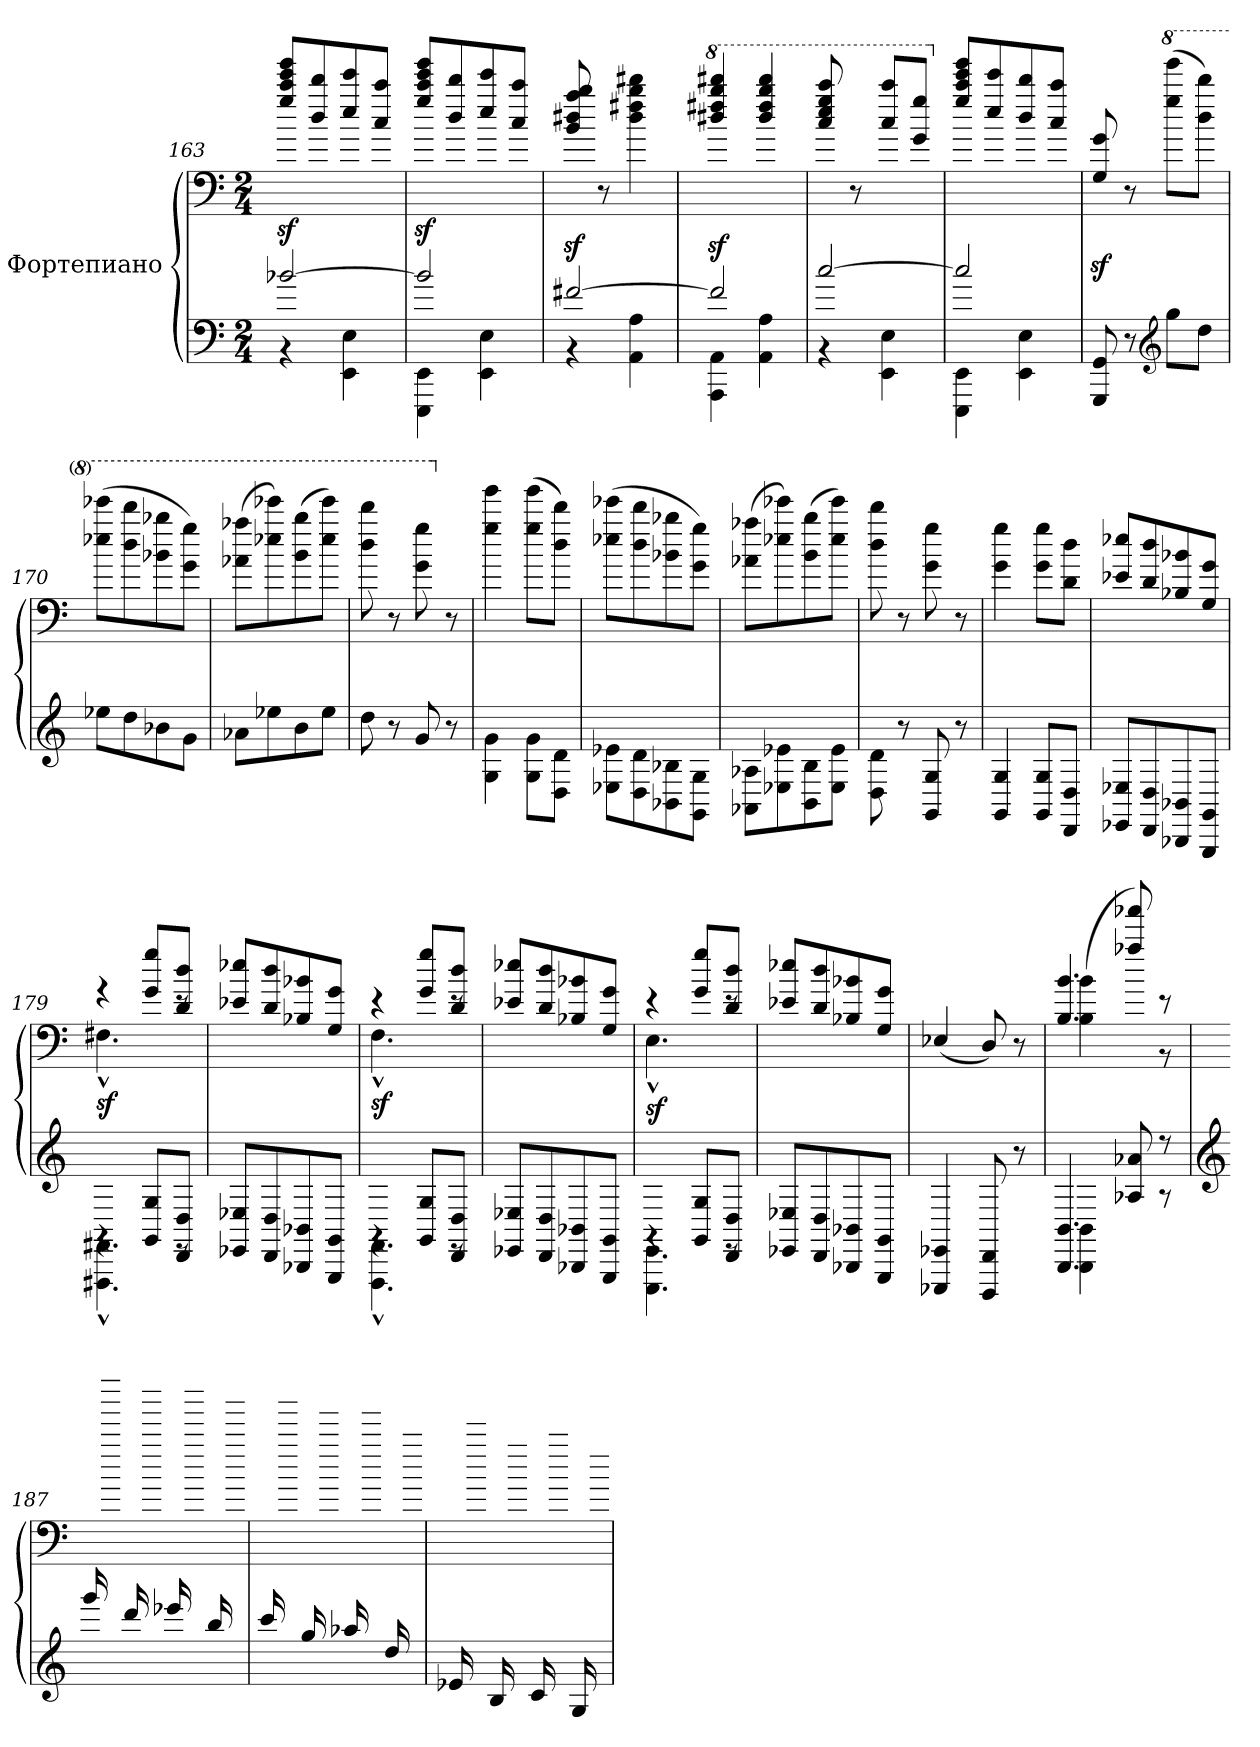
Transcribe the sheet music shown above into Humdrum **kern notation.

**kern	**kern	**dynam
*part1	*part1	*part1
*staff2	*staff1	*staff1/2
*I"Фортепиано	*	*
!!LO:LB:g=z
*clefF4	*clefF4	*
*k[]	*k[]	*
*M2/4	*M2/4	*
=163	=163	=163
*^	*	*
[2b-X/	4r	8gg/z< 8ccc/z< 8eee/z< 8ggg/z<L	.
.	.	8dd/ 8ddd/	.
.	4EE\ 4E\	8ee/ 8eee/	.
.	.	8cc/ 8ccc/J	.
=164	=164	=164	=164
2b-/]	4EEE\ 4EE\	8gg/z< 8ccc/z< 8eee/z< 8ggg/z<L	.
.	.	8dd/ 8ddd/	.
.	4EE\ 4E\	8ee/ 8eee/	.
.	.	8cc/ 8ccc/J	.
=165	=165	=165	=165
[2f#X/	4r	8b/z< 8dd#X/z< 8aa/z< 8bb/z<	.
.	.	8r	.
.	4AA\ 4A\	4dd#\ 4ff#X\ 4bb\ 4ddd#X\	.
=166	=166	=166	=166
*	*	*8va	*
2f#/]	4AAA\ 4AA\	4ddd#X/z< 4fff#X/z< 4bbb/z< 4dddd#X/z<	.
.	4AA\ 4A\	4ddd#/ 4fff#/ 4bbb/ 4dddd#/	.
=167	=167	=167	=167
[2cc/	4r	8ccc/ 8eee/ 8ggg/ 8cccc/	.
.	.	8r	.
.	4EE\ 4E\	8ccc/ 8cccc/L	.
.	.	8gg/ 8ggg/J	.
!!LO:LB:g=z
=168	=168	=168	=168
*	*	*X8va	*
2cc/]	4EEE\ 4EE\	8gg/ 8ccc/ 8eee/ 8ggg/L	.
.	.	8ee/ 8eee/	.
.	4EE\ 4E\	8dd/ 8ddd/	.
.	.	8cc/ 8ccc/J	.
*v	*v	*	*
=169	=169	=169
8GGG/ 8GG/	8G/z< 8g/z<	.
8r	8r	.
*clefG2	*	*
*	*8va	*
8gg\L	(8ggg\ 8gggg\L	.
8dd\J	8ddd\ 8dddd\J)	.
=170	=170	=170
8ee-X\L	(8eee-X\ 8eeee-X\L	.
8dd\	8ddd\ 8dddd\	.
8b-X\	8bb-X\ 8bbb-X\	.
8g\J	8gg\ 8ggg\J)	.
=171	=171	=171
8a-X\L	(8aa-X\ 8aaa-X\L	.
8ee-X\	8eee-X\ 8eeee-X\)	.
8b\	(8bb\ 8bbb\	.
8ee-\J	8eee-\ 8eeee-\J)	.
=172	=172	=172
8dd\	8ddd\ 8dddd\	.
8r	8r	.
8g/	8gg\ 8ggg\	.
*	*X8va	*
8r	8r	.
!!LO:LB:g=z
=173	=173	=173
4G\ 4g\	4gg\ 4ggg\	.
8G\ 8g\L	(8gg\ 8ggg\L	.
8D\ 8d\J	8dd\ 8ddd\J)	.
=174	=174	=174
8E-X\ 8e-X\L	(8ee-X\ 8eee-X\L	.
8D\ 8d\	8dd\ 8ddd\	.
8BB-X\ 8B-X\	8b-X\ 8bb-X\	.
8GG\ 8G\J	8g\ 8gg\J)	.
=175	=175	=175
8AA-X\ 8A-X\L	(8a-X\ 8aa-X\L	.
8E-X\ 8e-X\	8ee-X\ 8eee-X\)	.
8BB\ 8B\	(8b\ 8bb\	.
8E-\ 8e-\J	8ee-\ 8eee-\J)	.
=176	=176	=176
8D\ 8d\	8dd\ 8ddd\	.
8r	8r	.
8GG/ 8G/	8g\ 8gg\	.
8r	8r	.
!!LO:PB:g=z
=177	=177	=177
4GG/ 4G/	4g\ 4gg\	.
8GG/ 8G/L	8g\ 8gg\L	.
8DD/ 8D/J	8d\ 8dd\J	.
=178	=178	=178
8EE-X/ 8E-X/L	8e-X/ 8ee-X/L	.
8DD/ 8D/	8d/ 8dd/	.
8BBB-X/ 8BB-X/	8B-X/ 8b-X/	.
8GGG/ 8GG/J	8G/ 8g/J	.
=179	=179	=179
*^	*^	*
!	!	!	!	!LO:DY:b
4rGG	4.FFF#X\^^ 4.FF#X\^^	4rg	4.F#X^^\	sf
8GG/ 8G/L	.	8g/ 8gg/L	.	.
8DD/ 8D/J	8rEE	8d/ 8dd/J	8re	.
*v	*v	*	*	*
*	*v	*v	*
=180	=180	=180
8EE-X/ 8E-X/L	8e-X/ 8ee-X/L	.
8DD/ 8D/	8d/ 8dd/	.
8BBB-X/ 8BB-X/	8B-X/ 8b-X/	.
8GGG/ 8GG/J	8G/ 8g/J	.
!!LO:LB:g=z
=181	=181	=181
*^	*^	*
!	!	!	!	!LO:DY:b
4rGG	4.FFF\^^ 4.FF\^^	4r	4.F^^\	sf
8GG/ 8G/L	.	8g/ 8gg/L	.	.
8DD/ 8D/J	8rEE	8d/ 8dd/J	8re	.
*v	*v	*	*	*
*	*v	*v	*
=182	=182	=182
8EE-X/ 8E-X/L	8e-X/ 8ee-X/L	.
8DD/ 8D/	8d/ 8dd/	.
8BBB-X/ 8BB-X/	8B-X/ 8b-X/	.
8GGG/ 8GG/J	8G/ 8g/J	.
=183	=183	=183
*^	*^	*
!	!	!	!	!LO:DY:b
4rGG	4.EEE\ 4.EE\	4r	4.E^^\	sf
8GG/ 8G/L	.	8g/ 8gg/L	.	.
8DD/ 8D/J	8rEE	8d/ 8dd/J	8re	.
*v	*v	*	*	*
*	*v	*v	*
=184	=184	=184
8EE-X/ 8E-X/L	8e-X/ 8ee-X/L	.
8DD/ 8D/	8d/ 8dd/	.
8BBB-X/ 8BB-X/	8B-X/ 8b-X/	.
8GGG/ 8GG/J	8G/ 8g/J	.
!!LO:LB:g=z
=185	=185	=185
4EEE-X/ 4EE-X/	(4E-X/	.
8DDD/ 8DD/	8D/)	.
8r	8r	.
=186	=186	=186
*^	*^	*
4BBB\ 4BB\	4.BBB/ 4.BB/	(4B\ 4b\	4.B/ 4.b/	.
8A-X/ 8a-X/	.	8aa-X/ 8aaa-X/)	.	.
8r	8r	8r	8r	.
*v	*v	*	*	*
=187	=187	=187	=187
*clefG2	*	*	*
*8va	*	*	*
16gggg/LL	2ryy	16ryy	.
16ryy	.	16gggg\	.
16dddd/	.	16ryy	.
16ryy	.	16dddd\JJ	.
16eeee-X/LL	.	16ryy	.
16ryy	.	16eeee-X\	.
16bbb/	.	16ryy	.
16ryy	.	16bbb\JJ	.
=188	=188	=188	=188
16cccc/LL	2ryy	16ryy	.
16ryy	.	16cccc\	.
16ggg/	.	16ryy	.
16ryy	.	16ggg\JJ	.
16aaa-X/LL	.	16ryy	.
16ryy	.	16aaa-X\	.
16ddd/	.	16ryy	.
16ryy	.	16ddd\JJ	.
!!LO:LB:g=z	!!
=189	=189	=189	=189
*	*X8va	*	*
16ee-X/LL	2ryy	16ryy	.
16ryy	.	16eee-X\	.
16b/	.	16ryy	.
16ryy	.	16bb\JJ	.
16cc/LL	.	16ryy	.
16ryy	.	16ccc\	.
16g/	.	16ryy	.
16ryy	.	16gg\JJ	.
*	*v	*v	*
=	=	=
*-	*-	*-
